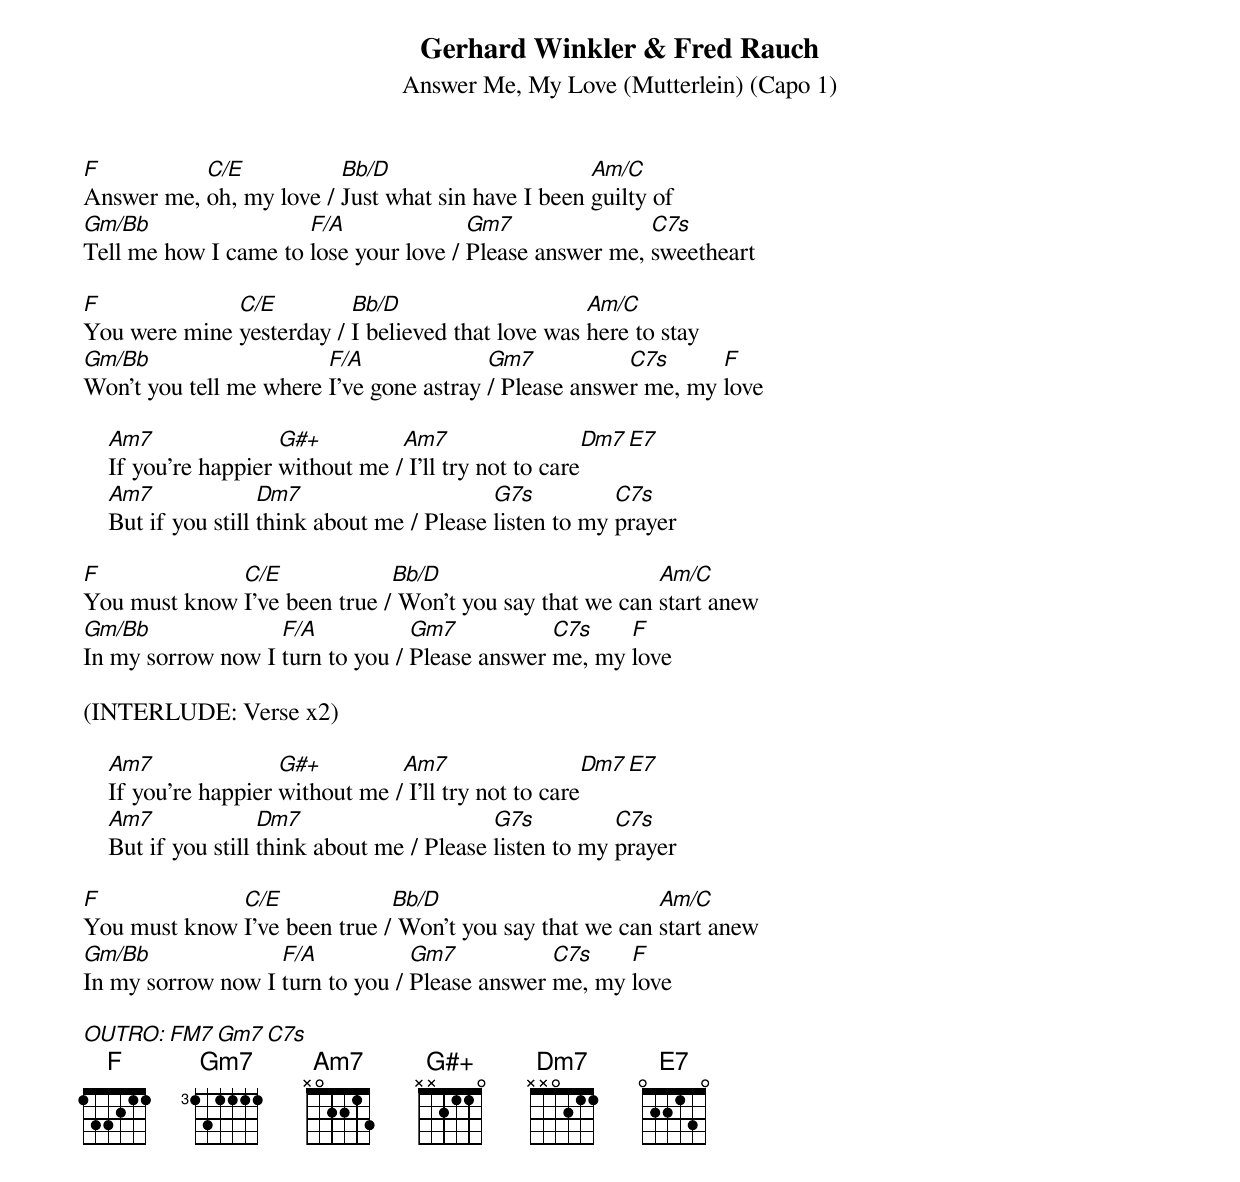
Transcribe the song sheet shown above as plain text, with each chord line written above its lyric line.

Gerhard Winkler & Fred Rauch
Answer Me, My Love (Mutterlein) (Capo 1)

F          C/E           Bb/D                      Am/C
Answer me, oh, my love / Just what sin have I been guilty of
Gm/Bb                 F/A              Gm7               C7s
Tell me how I came to lose your love / Please answer me, sweetheart

F             C/E         Bb/D                     Am/C
You were mine yesterday / I believed that love was here to stay
Gm/Bb                   F/A              Gm7           C7s      F
Won't you tell me where I've gone astray / Please answer me, my love

    Am7               G#+         Am7                  Dm7   E7
    If you're happier without me / I'll try not to care
    Am7              Dm7                     G7s          C7s
    But if you still think about me / Please listen to my prayer

F             C/E             Bb/D                       Am/C
You must know I've been true / Won't you say that we can start anew
Gm/Bb              F/A           Gm7           C7s    F
In my sorrow now I turn to you / Please answer me, my love

(INTERLUDE: Verse x2)

    Am7               G#+         Am7                  Dm7   E7
    If you're happier without me / I'll try not to care
    Am7              Dm7                     G7s          C7s
    But if you still think about me / Please listen to my prayer

F             C/E             Bb/D                       Am/C
You must know I've been true / Won't you say that we can start anew
Gm/Bb              F/A           Gm7           C7s    F
In my sorrow now I turn to you / Please answer me, my love

OUTRO:   FM7     Gm7   C7s
